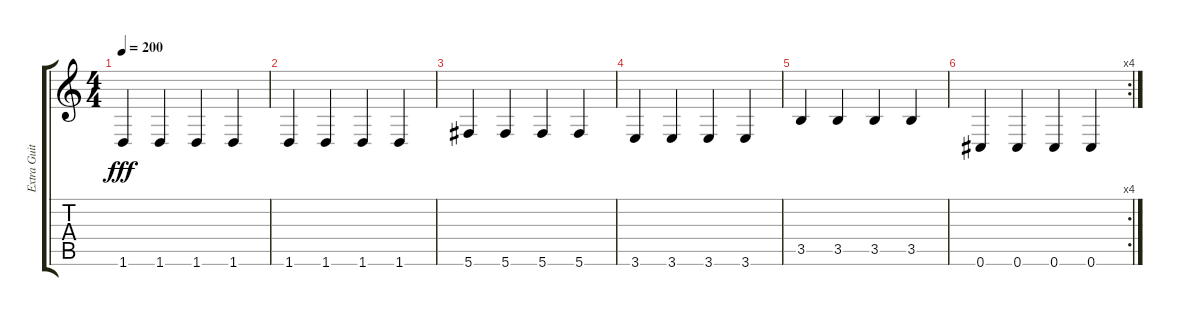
\track ("Extra Guitar" "Extra Guit") {instrument distortionguitar}
\staff {score tabs}
\tuning (Eb4 Bb3 Gb3 Db3 Ab2 Db2) {hide}
\ts (4 4)
\tempo 200
\clef g2
\ks c
1.6.4{dy fff} 1.6.4 1.6.4 1.6.4 |
1.6.4 1.6.4 1.6.4 1.6.4 |
5.6.4 5.6.4 5.6.4 5.6.4 |
3.6.4 3.6.4 3.6.4 3.6.4 |
3.5.4 3.5.4 3.5.4 3.5.4 |
\rc 4
0.6.4 0.6.4 0.6.4 0.6.4
